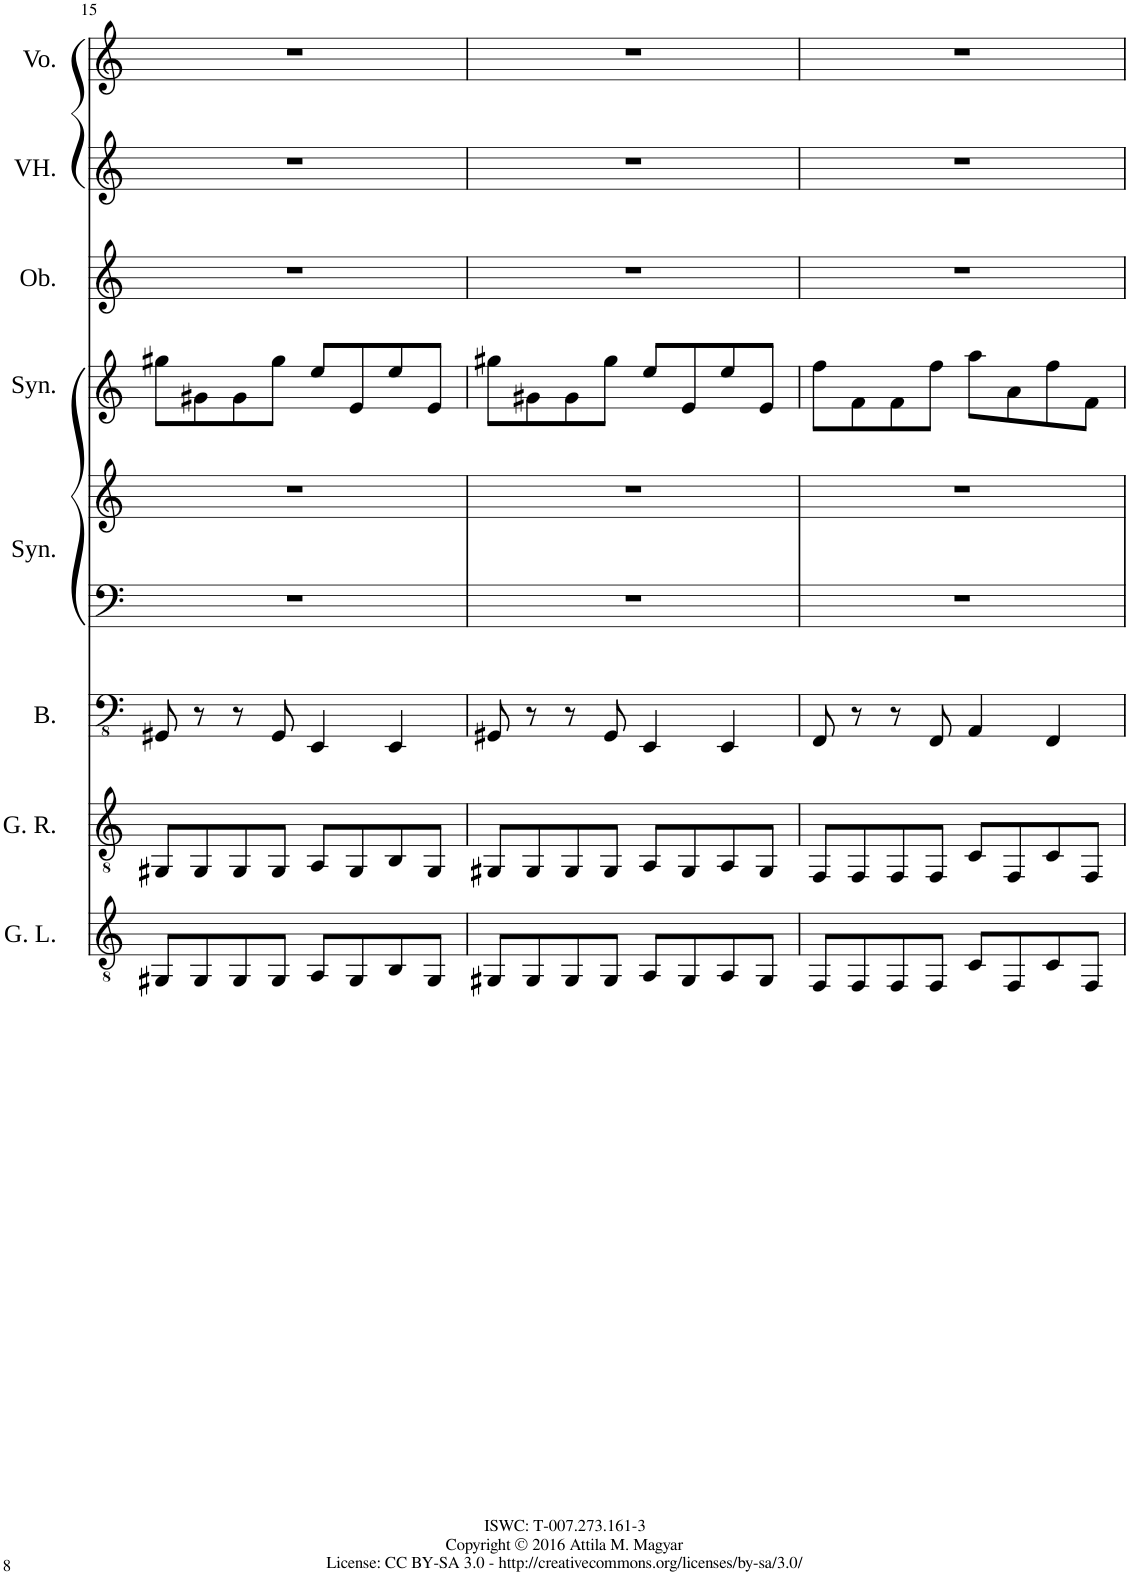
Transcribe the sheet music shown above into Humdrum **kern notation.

**kern	**kern	**kern	**kern	**kern	**kern	**kern	**kern	**kern
*part8	*part7	*part6	*part5	*part5	*part4	*part3	*part2	*part1
*staff9	*staff8	*staff7	*staff6	*staff5	*staff4	*staff3	*staff2	*staff1
*I"Guitar Left	*I"Guitar Right	*I"Bass	*I"Synthesizer	*	*I"Synthesizer	*I"Oboe	*I"Voice Harmony	*I"Voice
*I'G. L.	*I'G. R.	*I'B.	*I'Syn.	*	*I'Syn.	*I'Ob.	*I'VH.	*I'Vo.
!!LO:PB:g=z
*clefGv2	*clefGv2	*clefFv4	*clefF4	*clefG2	*clefG2	*clefG2	*clefG2	*clefG2
*k[]	*k[]	*k[]	*k[]	*k[]	*k[]	*k[]	*k[]	*k[]
=15	=15	=15	=15	=15	=15	=15	=15	=15
8GG#X/L	8GG#X/L	8GGG#X/	1r	1r	8gg#X\L	1r	1r	1r
8GG#/	8GG#/	8r	.	.	8g#X\	.	.	.
8GG#/	8GG#/	8r	.	.	8g#\	.	.	.
8GG#/J	8GG#/J	8GGG#/	.	.	8gg#\J	.	.	.
8AA/L	8AA/L	4EEE/	.	.	8ee/L	.	.	.
8GG#/	8GG#/	.	.	.	8e/	.	.	.
8BB/	8BB/	4EEE/	.	.	8ee/	.	.	.
8GG#/J	8GG#/J	.	.	.	8e/J	.	.	.
=16	=16	=16	=16	=16	=16	=16	=16	=16
8GG#X/L	8GG#X/L	8GGG#X/	1r	1r	8gg#X\L	1r	1r	1r
8GG#/	8GG#/	8r	.	.	8g#X\	.	.	.
8GG#/	8GG#/	8r	.	.	8g#\	.	.	.
8GG#/J	8GG#/J	8GGG#/	.	.	8gg#\J	.	.	.
8AA/L	8AA/L	4EEE/	.	.	8ee/L	.	.	.
8GG#/	8GG#/	.	.	.	8e/	.	.	.
8AA/	8AA/	4EEE/	.	.	8ee/	.	.	.
8GG#/J	8GG#/J	.	.	.	8e/J	.	.	.
=17	=17	=17	=17	=17	=17	=17	=17	=17
8FF/L	8FF/L	8FFF/	1r	1r	8ff\L	1r	1r	1r
8FF/	8FF/	8r	.	.	8f\	.	.	.
8FF/	8FF/	8r	.	.	8f\	.	.	.
8FF/J	8FF/J	8FFF/	.	.	8ff\J	.	.	.
8C/L	8C/L	4AAA/	.	.	8aa\L	.	.	.
8FF/	8FF/	.	.	.	8a\	.	.	.
8C/	8C/	4FFF/	.	.	8ff\	.	.	.
8FF/J	8FF/J	.	.	.	8f\J	.	.	.
=	=	=	=	=	=	=	=	=
*-	*-	*-	*-	*-	*-	*-	*-	*-
